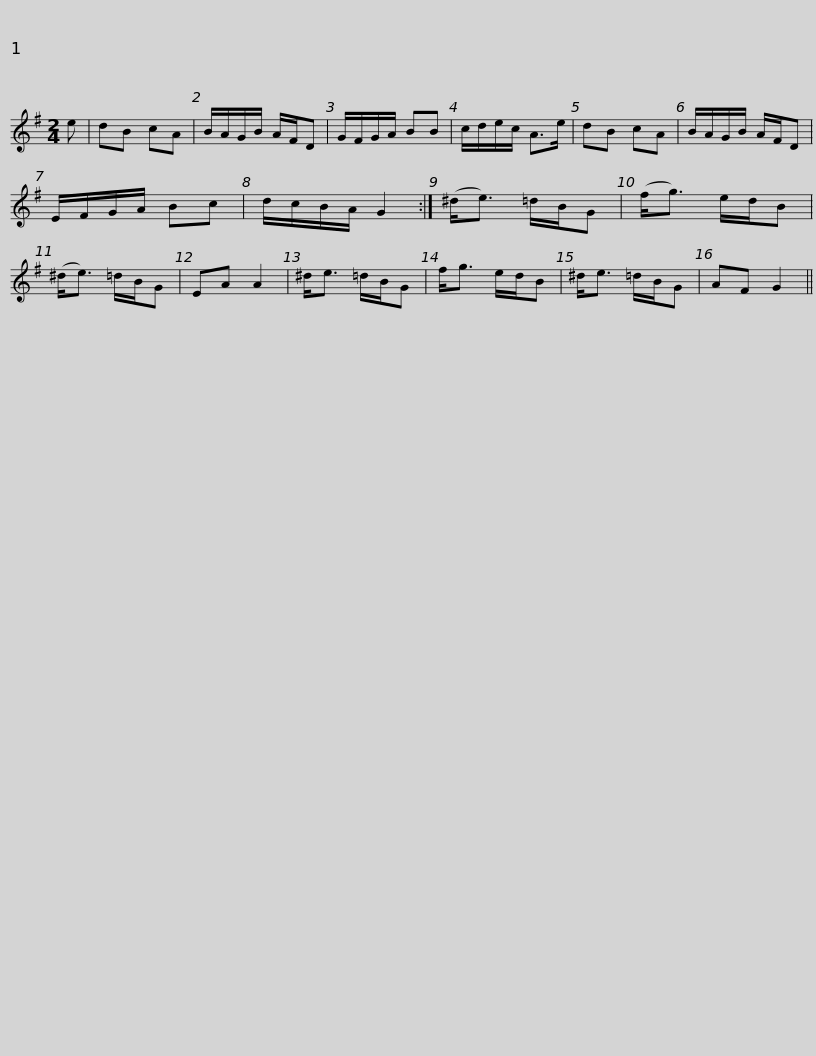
X:1
L:1/8
M:2/4
I:linebreak $
K:G
V:1 treble
V:1
 e | dB cA | B/A/G/B/ A/F/D | G/F/G/A/ BB | c/d/e/c/ A>e | %5
 dB cA | B/A/G/B/ A/F/D | E/F/G/A/ Bc |$ d/c/B/A/ G2 :| (^d<e) =d/B/G | %10
 (f<g) e/d/B | (^d<e) =d/B/G | EA A2 | ^d<e =d/B/G | f<g e/d/B | %15
 ^d<e =d/B/G |$ AF G2 || %17
